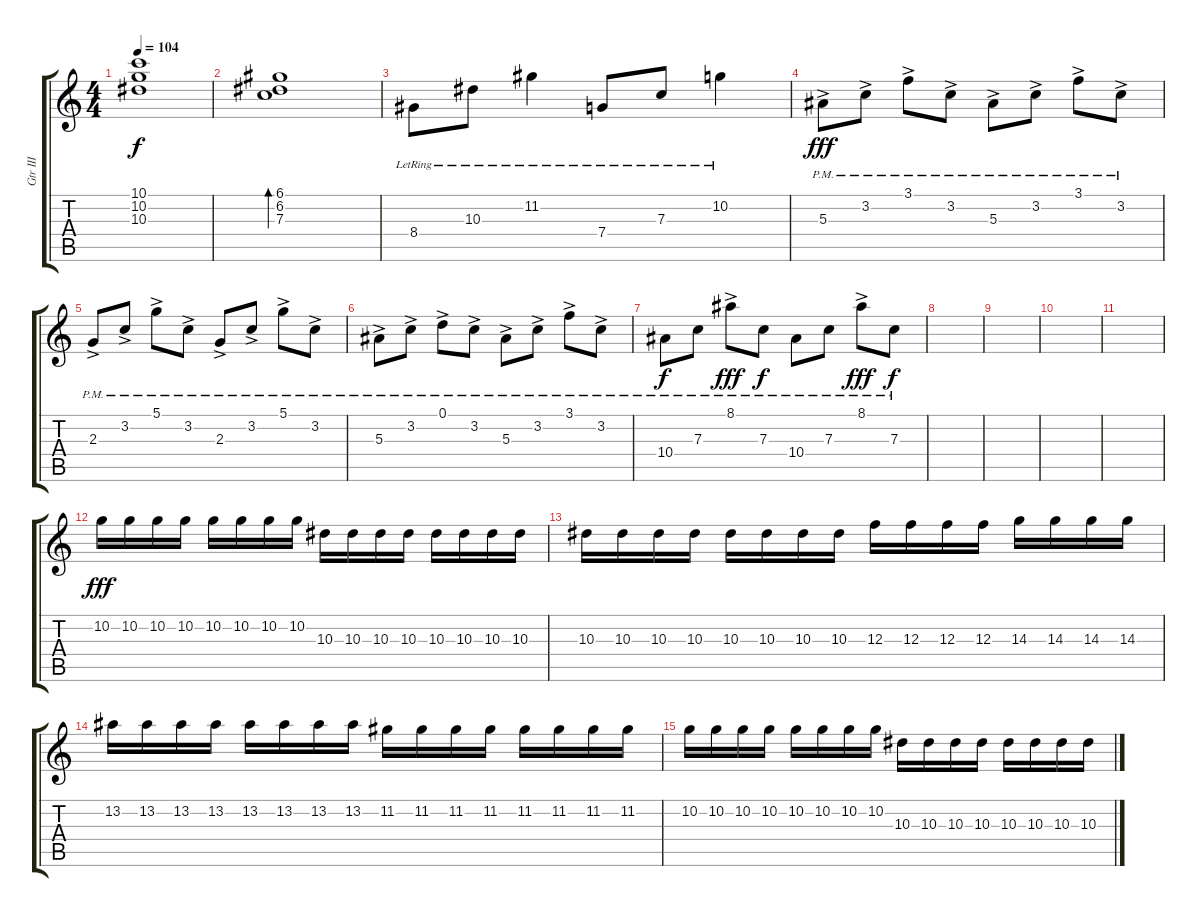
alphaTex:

\track ("Gtr III" "Gtr III") {instrument electricguitarclean}
\staff {score tabs}
\tuning (D4 A3 F3 C3 G2 C2) {hide}
\ts (4 4)
\tempo 104
\clef g2
\ks c
(10.1{t} 10.2{t} 10.3{t}).1{dy f} |
(6.1 6.2 7.3).1{bd 240} |
8.4{lr}.8 10.3{lr}.8 11.2{lr}.4 7.4{lr}.8 7.3{lr}.8 10.2{lr}.4 |
5.3{ac pm}.8{dy fff} 3.2{ac pm}.8 3.1{ac pm}.8 3.2{ac pm}.8 5.3{ac pm}.8 3.2{ac pm}.8 3.1{ac pm}.8 3.2{ac pm}.8 |
2.3{ac pm}.8 3.2{ac pm}.8 5.1{ac pm}.8 3.2{ac pm}.8 2.3{ac pm}.8 3.2{ac pm}.8 5.1{ac pm}.8 3.2{ac pm}.8 |
5.3{ac pm}.8 3.2{ac pm}.8 0.1{ac pm}.8 3.2{ac pm}.8 5.3{ac pm}.8 3.2{ac pm}.8 3.1{ac pm}.8 3.2{ac pm}.8 |
10.4{pm}.8{dy f} 7.3{pm}.8 8.1{ac pm}.8{dy fff} 7.3{pm}.8{dy f} 10.4{pm}.8 7.3{pm}.8 8.1{ac pm}.8{dy fff} 7.3{pm}.8{dy f} |
|
|
|
|
10.2.16{dy fff balance 8 instrument distortionguitar} 10.2.16 10.2.16 10.2.16 10.2.16 10.2.16 10.2.16 10.2.16 10.3.16 10.3.16 10.3.16 10.3.16 10.3.16 10.3.16 10.3.16 10.3.16 |
10.3.16 10.3.16 10.3.16 10.3.16 10.3.16 10.3.16 10.3.16 10.3.16 12.3.16 12.3.16 12.3.16 12.3.16 14.3.16 14.3.16 14.3.16 14.3.16 |
13.2.16 13.2.16 13.2.16 13.2.16 13.2.16 13.2.16 13.2.16 13.2.16 11.2.16 11.2.16 11.2.16 11.2.16 11.2.16 11.2.16 11.2.16 11.2.16 |
10.2.16 10.2.16 10.2.16 10.2.16 10.2.16 10.2.16 10.2.16 10.2.16 10.3.16 10.3.16 10.3.16 10.3.16 10.3.16 10.3.16 10.3.16 10.3.16
